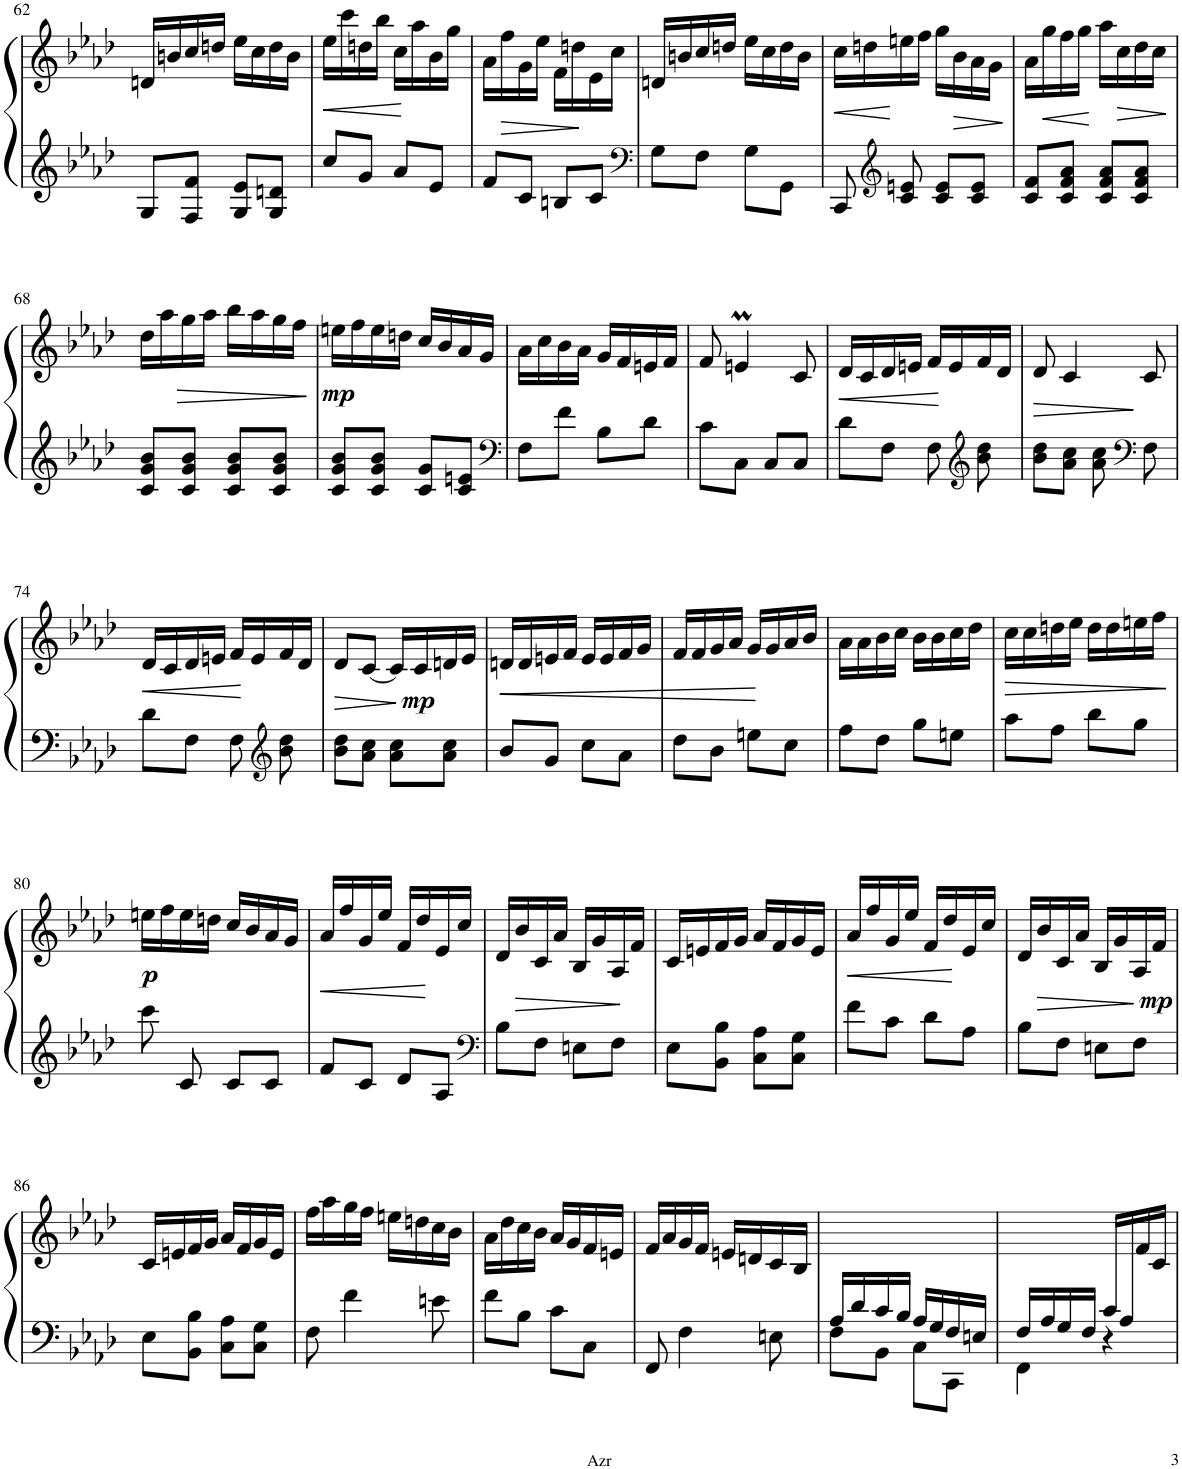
**kern	**kern	**dynam
*part1	*part1	*part1
*staff2	*staff1	*staff1/2
*I"Piano	*	*
*I'Pno.	*	*
!!LO:PB:g=z
*clefG2	*clefG2	*
*k[b-e-a-d-]	*k[b-e-a-d-]	*
*M2/4	*M2/4	*
=62	=62	=62
8G/L	16dn/LL	.
.	16bn/	.
8F/ 8f/J	16cc/	.
.	16ddn/JJ	.
8G/ 8e-/L	16ee-\LL	.
.	16cc\	.
8G/ 8dn/J	16dd\	.
.	16b\JJ	.
=63	=63	=63
!	!	!LO:HP:b
8cc/L	16ee-\LL	<
.	16ccc\	.
8g/J	16ddn\	.
.	16bb-\JJ	.
8a-/L	16cc\LL	.
.	16aa-\	[
8e-/J	16b-\	.
.	16gg\JJ	.
=64	=64	=64
8f/L	16a-\LL	.
!	!	!LO:HP:b
.	16ff\	>
8c/J	16g\	.
.	16ee-\JJ	.
8Bn/L	16f\LL	.
.	16ddn\	.
8c/J	16e-\	]
.	16cc\JJ	.
=65	=65	=65
*clefF4	*	*
8G\L	16dn/LL	.
.	16bn/	.
8F\J	16cc/	.
.	16ddn/JJ	.
8G\L	16ee-\LL	.
.	16cc\	.
8GG\J	16dd\	.
.	16b\JJ	.
=66	=66	=66
!	!	!LO:HP:b
8CC/	16cc\LL	<
.	16ddn\	.
*clefG2	*	*
8c/ 8en/	16een\	[
.	16ff\JJ	.
8c/ 8e/L	16gg\LL	.
!	!	!LO:HP:b
.	16b-\	>
8c/ 8e/J	16a-\	.
.	16g\JJ	.
.	.	]
=67	=67	=67
8c/ 8f/L	16a-\LL	.
!	!	!LO:HP:b
.	16gg\	<
8c/ 8f/ 8a-/J	16ff\	.
.	16gg\JJ	.
8c/ 8f/ 8a-/L	16aa-\LL	[
!	!	!LO:HP:b
.	16cc\	>
8c/ 8f/ 8a-/J	16dd-\	.
.	16cc\JJ	.
.	.	]
!!LO:LB:g=z
=68	=68	=68
8c/ 8g/ 8b-/L	16dd-\LL	.
.	16aa-\	.
!	!	!LO:HP:b
8c/ 8g/ 8b-/J	16gg\	>
.	16aa-\JJ	.
8c/ 8g/ 8b-/L	16bb-\LL	.
.	16aa-\	.
8c/ 8g/ 8b-/J	16gg\	.
.	16ff\JJ	.
.	.	]
=69	=69	=69
!	!	!LO:DY:b
8c/ 8g/ 8b-/L	16een\LL	mp
.	16ff\	.
8c/ 8g/ 8b-/J	16ee\	.
.	16ddn\JJ	.
8c/ 8g/L	16cc/LL	.
.	16b-/	.
8c/ 8en/J	16a-/	.
.	16g/JJ	.
=70	=70	=70
*clefF4	*	*
8F\L	16a-\LL	.
.	16cc\	.
8f\J	16b-\	.
.	16a-\JJ	.
8B-\L	16g/LL	.
.	16f/	.
8d-\J	16en/	.
.	16f/JJ	.
=71	=71	=71
8c\L	8f/	.
8C\J	4enm/	.
8C/L	.	.
8C/J	8c/	.
=72	=72	=72
!	!	!LO:HP:b
8d-\L	16d-/LL	<
.	16c/	.
8F\J	16d-/	.
.	16en/JJ	.
8F\	16f/LL	.
.	16e/	[
*clefG2	*	*
8b-\ 8dd-\	16f/	.
.	16d-/JJ	.
=73	=73	=73
!	!	!LO:HP:b
8b-\ 8dd-\L	8d-/	>
8a-\ 8cc\J	4c/	.
8a-\ 8cc\	.	.
*clefF4	*	*
8F\	8c/	]
!!LO:LB:g=z
=74	=74	=74
!	!	!LO:HP:b
8d-\L	16d-/LL	<
.	16c/	.
8F\J	16d-/	.
.	16en/JJ	.
8F\	16f/LL	.
.	16e/	[
*clefG2	*	*
8b-\ 8dd-\	16f/	.
.	16d-/JJ	.
=75	=75	=75
!	!	!LO:HP:b
8b-\ 8dd-\L	8d-/L	>
8a-\ 8cc\J	[8c/J	.
8a-\ 8cc\L	16c/LL]	.
!	!	!LO:DY:n=1:b
.	16c/	] mp
8a-\ 8cc\J	16dn/	.
.	16e-/JJ	.
=76	=76	=76
!	!	!LO:HP:b
8b-/L	16dn/LL	<
.	16d/	.
8g/J	16en/	.
.	16f/JJ	.
8cc\L	16e/LL	.
.	16e/	.
8a-\J	16f/	.
.	16g/JJ	.
=77	=77	=77
8dd-\L	16f/LL	.
.	16f/	.
8b-\J	16g/	.
.	16a-/JJ	.
8een\L	16g/LL	.
.	16g/	[
8cc\J	16a-/	.
.	16b-/JJ	.
=78	=78	=78
8ff\L	16a-\LL	.
.	16a-\	.
8dd-\J	16b-\	.
.	16cc\JJ	.
8gg\L	16b-\LL	.
.	16b-\	.
8een\J	16cc\	.
.	16dd-\JJ	.
=79	=79	=79
!	!	!LO:HP:b
8aa-\L	16cc\LL	>
.	16cc\	.
8ff\J	16ddn\	.
.	16ee-\JJ	.
8bb-\L	16dd\LL	.
.	16dd\	.
8gg\J	16een\	.
.	16ff\JJ	.
.	.	]
!!LO:LB:g=z
=80	=80	=80
!	!	!LO:DY:b
8ccc\	16een\LL	p
.	16ff\	.
8c/	16ee\	.
.	16ddn\JJ	.
8c/L	16cc/LL	.
.	16b-/	.
8c/J	16a-/	.
.	16g/JJ	.
=81	=81	=81
!	!	!LO:HP:b
8f/L	16a-/LL	<
.	16ff/	.
8c/J	16g/	.
.	16ee-/JJ	.
8d-/L	16f/LL	.
.	16dd-/	.
8A-/J	16e-/	[
.	16cc/JJ	.
=82	=82	=82
*clefF4	*	*
8B-\L	16d-/LL	.
!	!	!LO:HP:b
.	16b-/	>
8F\J	16c/	.
.	16a-/JJ	.
8En\L	16B-/LL	.
.	16g/	.
8F\J	16A-/	.
.	16f/JJ	]
=83	=83	=83
8E-\L	16c/LL	.
.	16en/	.
8BB-\ 8B-\J	16f/	.
.	16g/JJ	.
8C\ 8A-\L	16a-/LL	.
.	16f/	.
8C\ 8G\J	16g/	.
.	16e/JJ	.
=84	=84	=84
!	!	!LO:HP:b
8f\L	16a-/LL	<
.	16ff/	.
8c\J	16g/	.
.	16ee-/JJ	.
8d-\L	16f/LL	.
.	16dd-/	.
8A-\J	16e-/	[
.	16cc/JJ	.
=85	=85	=85
8B-\L	16d-/LL	.
!	!	!LO:HP:b
.	16b-/	>
8F\J	16c/	.
.	16a-/JJ	.
8En\L	16B-/LL	.
.	16g/	.
8F\J	16A-/	.
!	!	!LO:DY:n=1:b
.	16f/JJ	] mp
!!LO:LB:g=z
=86	=86	=86
8E-\L	16c/LL	.
.	16en/	.
8BB-\ 8B-\J	16f/	.
.	16g/JJ	.
8C\ 8A-\L	16a-/LL	.
.	16f/	.
8C\ 8G\J	16g/	.
.	16e/JJ	.
=87	=87	=87
8F\	16ff\LL	.
.	16aa-\	.
4f\	16gg\	.
.	16ff\JJ	.
.	16een\LL	.
.	16ddn\	.
8en\	16cc\	.
.	16b-\JJ	.
=88	=88	=88
8f\L	16a-\LL	.
.	16dd-\	.
8B-\J	16cc\	.
.	16b-\JJ	.
8c\L	16a-/LL	.
.	16g/	.
8C\J	16f/	.
.	16en/JJ	.
=89	=89	=89
8FF/	16f/LL	.
.	16a-/	.
4F\	16g/	.
.	16f/JJ	.
.	16en/LL	.
.	16dn/	.
8En\	16c/	.
.	16B-/JJ	.
=90	=90	=90
*^	*	*
16A-/LL	8F\L	2ryy	.
16d-/	.	.	.
16c/	8BB-\J	.	.
16B-/JJ	.	.	.
16A-/LL	8C\L	.	.
16G/	.	.	.
16F/	8CC\J	.	.
16En/JJ	.	.	.
=91	=91	=91	=91
16F/LL	4FF\	4.ryy	.
16A-/	.	.	.
16G/	.	.	.
16F/JJ	.	.	.
16c/LL	4r	.	.
16A-/	.	.	.
8ryy	.	16f/	.
.	.	16c/JJ	.
*v	*v	*	*
=	=	=
*-	*-	*-
